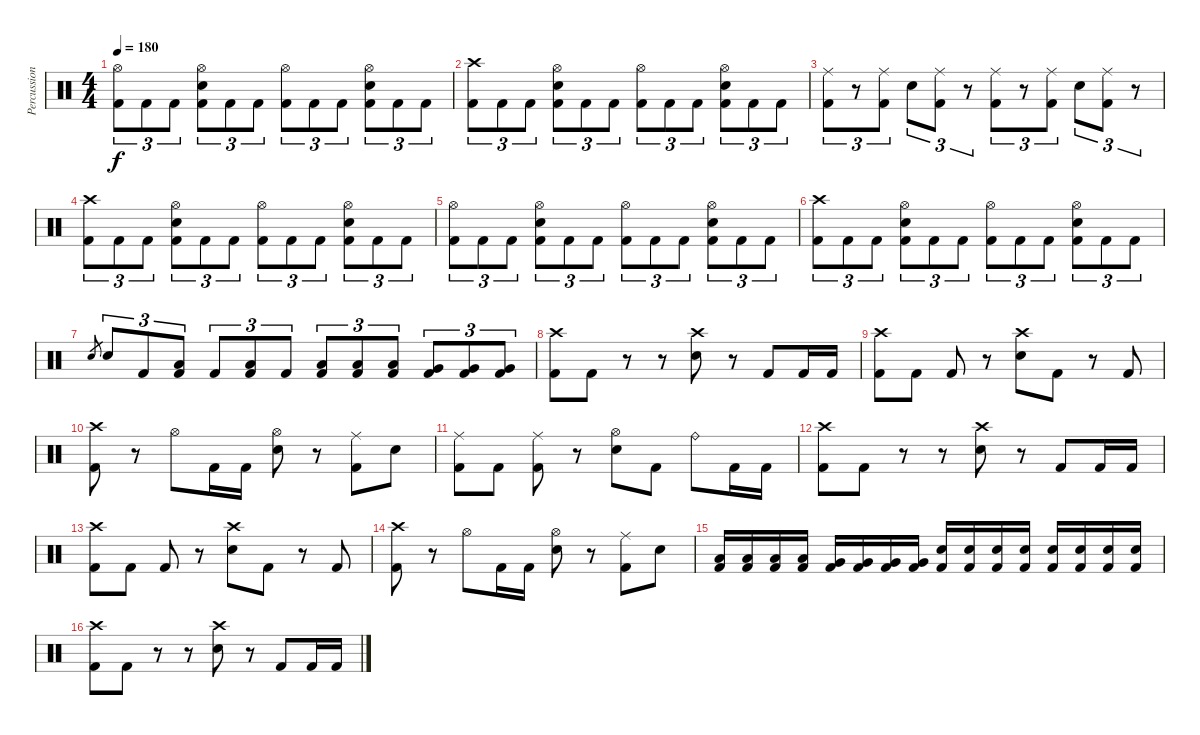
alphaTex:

\track ("Percussion" "Percussion") {instrument percussion}
\staff {score}
\articulation defaults
\ts (4 4)
\tempo 180
\clef neutral
\ks c
("Hi-Hat (open)" "Kick (hit) 2").8{tu (3 2) dy f} "Kick (hit) 2".8{tu (3 2)} "Kick (hit) 2".8{tu (3 2)} ("Hi-Hat (open)" "Electric Snare (hit)" "Kick (hit) 2").8{tu (3 2)} "Kick (hit) 2".8{tu (3 2)} "Kick (hit) 2".8{tu (3 2)} ("Hi-Hat (open)" "Kick (hit) 2").8{tu (3 2)} "Kick (hit) 2".8{tu (3 2)} "Kick (hit) 2".8{tu (3 2)} ("Hi-Hat (open)" "Electric Snare (hit)" "Kick (hit) 2").8{tu (3 2)} "Kick (hit) 2".8{tu (3 2)} "Kick (hit) 2".8{tu (3 2)} |
("Crash high (hit)" "Kick (hit) 2").8{tu (3 2)} "Kick (hit) 2".8{tu (3 2)} "Kick (hit) 2".8{tu (3 2)} ("Hi-Hat (open)" "Electric Snare (hit)" "Kick (hit) 2").8{tu (3 2)} "Kick (hit) 2".8{tu (3 2)} "Kick (hit) 2".8{tu (3 2)} ("Hi-Hat (open)" "Kick (hit) 2").8{tu (3 2)} "Kick (hit) 2".8{tu (3 2)} "Kick (hit) 2".8{tu (3 2)} ("Hi-Hat (open)" "Electric Snare (hit)" "Kick (hit) 2").8{tu (3 2)} "Kick (hit) 2".8{tu (3 2)} "Kick (hit) 2".8{tu (3 2)} |
("Ride (middle)" "Kick (hit) 2").8{tu (3 2)} r.8{tu (3 2)} ("Ride (middle)" "Kick (hit) 2").8{tu (3 2)} "Electric Snare (hit)".8{tu (3 2)} ("Ride (middle)" "Kick (hit) 2").8{tu (3 2)} r.8{tu (3 2)} ("Ride (middle)" "Kick (hit) 2").8{tu (3 2)} r.8{tu (3 2)} ("Ride (middle)" "Kick (hit) 2").8{tu (3 2)} "Electric Snare (hit)".8{tu (3 2)} ("Ride (middle)" "Kick (hit) 2").8{tu (3 2)} r.8{tu (3 2)} |
("Crash high (hit)" "Kick (hit) 2").8{tu (3 2)} "Kick (hit) 2".8{tu (3 2)} "Kick (hit) 2".8{tu (3 2)} ("Hi-Hat (open)" "Electric Snare (hit)" "Kick (hit) 2").8{tu (3 2)} "Kick (hit) 2".8{tu (3 2)} "Kick (hit) 2".8{tu (3 2)} ("Hi-Hat (open)" "Kick (hit) 2").8{tu (3 2)} "Kick (hit) 2".8{tu (3 2)} "Kick (hit) 2".8{tu (3 2)} ("Hi-Hat (open)" "Electric Snare (hit)" "Kick (hit) 2").8{tu (3 2)} "Kick (hit) 2".8{tu (3 2)} "Kick (hit) 2".8{tu (3 2)} |
("Hi-Hat (open)" "Kick (hit) 2").8{tu (3 2)} "Kick (hit) 2".8{tu (3 2)} "Kick (hit) 2".8{tu (3 2)} ("Hi-Hat (open)" "Electric Snare (hit)" "Kick (hit) 2").8{tu (3 2)} "Kick (hit) 2".8{tu (3 2)} "Kick (hit) 2".8{tu (3 2)} ("Hi-Hat (open)" "Kick (hit) 2").8{tu (3 2)} "Kick (hit) 2".8{tu (3 2)} "Kick (hit) 2".8{tu (3 2)} ("Hi-Hat (open)" "Electric Snare (hit)" "Kick (hit) 2").8{tu (3 2)} "Kick (hit) 2".8{tu (3 2)} "Kick (hit) 2".8{tu (3 2)} |
("Crash high (hit)" "Kick (hit) 2").8{tu (3 2)} "Kick (hit) 2".8{tu (3 2)} "Kick (hit) 2".8{tu (3 2)} ("Hi-Hat (open)" "Electric Snare (hit)" "Kick (hit) 2").8{tu (3 2)} "Kick (hit) 2".8{tu (3 2)} "Kick (hit) 2".8{tu (3 2)} ("Hi-Hat (open)" "Kick (hit) 2").8{tu (3 2)} "Kick (hit) 2".8{tu (3 2)} "Kick (hit) 2".8{tu (3 2)} ("Hi-Hat (open)" "Electric Snare (hit)" "Kick (hit) 2").8{tu (3 2)} "Kick (hit) 2".8{tu (3 2)} "Kick (hit) 2".8{tu (3 2)} |
"Electric Snare (hit)".8{gr} "Electric Snare (hit)".8{tu (3 2)} "Kick (hit) 2".8{tu (3 2)} ("Low Tom (hit)" "Kick (hit) 2").8{tu (3 2)} "Kick (hit) 2".8{tu (3 2)} ("Low Tom (hit)" "Kick (hit) 2").8{tu (3 2)} "Kick (hit) 2".8{tu (3 2)} ("Low Tom (hit)" "Kick (hit) 2").8{tu (3 2)} ("Low Tom (hit)" "Kick (hit) 2").8{tu (3 2)} ("Low Tom (hit)" "Kick (hit) 2").8{tu (3 2)} ("Very Low Tom (hit)" "Kick (hit) 2").8{tu (3 2)} ("Very Low Tom (hit)" "Kick (hit) 2").8{tu (3 2)} ("Very Low Tom (hit)" "Kick (hit) 2").8{tu (3 2)} |
("Crash high (hit)" "Kick (hit) 2").8 "Kick (hit) 2".8 r.8 r.8 ("Crash high (hit)" "Electric Snare (hit)").8 r.8 "Kick (hit) 2".8 "Kick (hit) 2".16 "Kick (hit) 2".16 |
("Crash high (hit)" "Kick (hit) 2").8 "Kick (hit) 2".8 "Kick (hit) 2".8 r.8 ("Crash high (hit)" "Electric Snare (hit)").8 "Kick (hit) 2".8 r.8 "Kick (hit) 2".8 |
("Crash high (hit)" "Kick (hit) 2").8 r.8 "Hi-Hat (open)".8 "Kick (hit) 2".16 "Kick (hit) 2".16 ("Hi-Hat (open)" "Electric Snare (hit)").8 r.8 ("Ride (middle)" "Kick (hit) 2").8 "Electric Snare (hit)".8 |
("Ride (middle)" "Kick (hit) 2").8 "Kick (hit) 2".8 ("Ride (middle)" "Kick (hit) 2").8 r.8 ("Hi-Hat (open)" "Electric Snare (hit)").8 "Kick (hit) 2".8 "Ride (bell)".8 "Kick (hit) 2".16 "Kick (hit) 2".16 |
("Crash high (hit)" "Kick (hit) 2").8 "Kick (hit) 2".8 r.8 r.8 ("Crash high (hit)" "Electric Snare (hit)").8 r.8 "Kick (hit) 2".8 "Kick (hit) 2".16 "Kick (hit) 2".16 |
("Crash high (hit)" "Kick (hit) 2").8 "Kick (hit) 2".8 "Kick (hit) 2".8 r.8 ("Crash high (hit)" "Electric Snare (hit)").8 "Kick (hit) 2".8 r.8 "Kick (hit) 2".8 |
("Crash high (hit)" "Kick (hit) 2").8 r.8 "Hi-Hat (open)".8 "Kick (hit) 2".16 "Kick (hit) 2".16 ("Hi-Hat (open)" "Electric Snare (hit)").8 r.8 ("Ride (middle)" "Kick (hit) 2").8 "Electric Snare (hit)".8 |
("Low Tom (hit)" "Kick (hit) 2").16 ("Low Tom (hit)" "Kick (hit) 2").16 ("Low Tom (hit)" "Kick (hit) 2").16 ("Low Tom (hit)" "Kick (hit) 2").16 ("Very Low Tom (hit)" "Kick (hit) 2").16 ("Very Low Tom (hit)" "Kick (hit) 2").16 ("Very Low Tom (hit)" "Kick (hit) 2").16 ("Very Low Tom (hit)" "Kick (hit) 2").16 ("Electric Snare (hit)" "Kick (hit) 2").16 ("Electric Snare (hit)" "Kick (hit) 2").16 ("Electric Snare (hit)" "Kick (hit) 2").16 ("Electric Snare (hit)" "Kick (hit) 2").16 ("Electric Snare (hit)" "Kick (hit) 2").16 ("Electric Snare (hit)" "Kick (hit) 2").16 ("Electric Snare (hit)" "Kick (hit) 2").16 ("Electric Snare (hit)" "Kick (hit) 2").16 |
("Crash high (hit)" "Kick (hit) 2").8 "Kick (hit) 2".8 r.8 r.8 ("Crash high (hit)" "Electric Snare (hit)").8 r.8 "Kick (hit) 2".8 "Kick (hit) 2".16 "Kick (hit) 2".16
